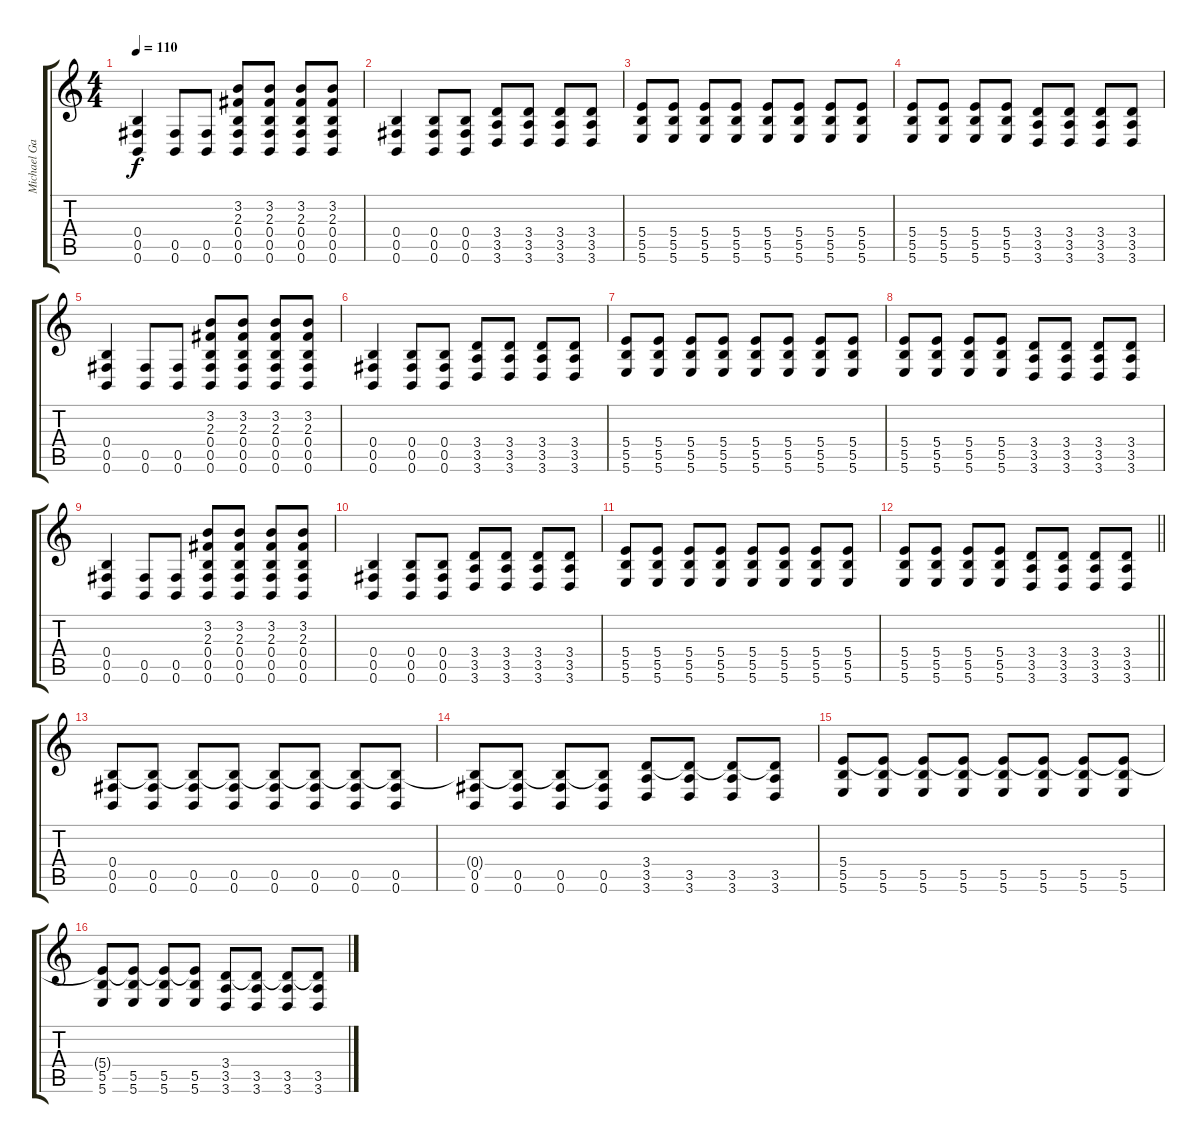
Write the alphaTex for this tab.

\track ("Michael Gallagher Dist" "Michael Ga") {instrument overdrivenguitar}
\staff {score tabs}
\tuning (Db4 Ab3 E3 B2 Gb2 B1) {hide}
\ts (4 4)
\tempo 110
\clef g2
\ks c
(0.4 0.5 0.6).4{dy f} (0.5 0.6).8 (0.5 0.6).8 (3.2 2.3 0.4 0.5 0.6).8 (3.2 2.3 0.4 0.5 0.6).8 (3.2 2.3 0.4 0.5 0.6).8 (3.2 2.3 0.4 0.5 0.6).8 |
(0.4 0.5 0.6).4 (0.4 0.5 0.6).8 (0.4 0.5 0.6).8 (3.4 3.5 3.6).8 (3.4 3.5 3.6).8 (3.4 3.5 3.6).8 (3.4 3.5 3.6).8 |
(5.4 5.5 5.6).8 (5.4 5.5 5.6).8 (5.4 5.5 5.6).8 (5.4 5.5 5.6).8 (5.4 5.5 5.6).8 (5.4 5.5 5.6).8 (5.4 5.5 5.6).8 (5.4 5.5 5.6).8 |
(5.4 5.5 5.6).8 (5.4 5.5 5.6).8 (5.4 5.5 5.6).8 (5.4 5.5 5.6).8 (3.4 3.5 3.6).8 (3.4 3.5 3.6).8 (3.4 3.5 3.6).8 (3.4 3.5 3.6).8 |
(0.4 0.5 0.6).4 (0.5 0.6).8 (0.5 0.6).8 (3.2 2.3 0.4 0.5 0.6).8 (3.2 2.3 0.4 0.5 0.6).8 (3.2 2.3 0.4 0.5 0.6).8 (3.2 2.3 0.4 0.5 0.6).8 |
(0.4 0.5 0.6).4 (0.4 0.5 0.6).8 (0.4 0.5 0.6).8 (3.4 3.5 3.6).8 (3.4 3.5 3.6).8 (3.4 3.5 3.6).8 (3.4 3.5 3.6).8 |
(5.4 5.5 5.6).8 (5.4 5.5 5.6).8 (5.4 5.5 5.6).8 (5.4 5.5 5.6).8 (5.4 5.5 5.6).8 (5.4 5.5 5.6).8 (5.4 5.5 5.6).8 (5.4 5.5 5.6).8 |
(5.4 5.5 5.6).8 (5.4 5.5 5.6).8 (5.4 5.5 5.6).8 (5.4 5.5 5.6).8 (3.4 3.5 3.6).8 (3.4 3.5 3.6).8 (3.4 3.5 3.6).8 (3.4 3.5 3.6).8 |
(0.4 0.5 0.6).4 (0.5 0.6).8 (0.5 0.6).8 (3.2 2.3 0.4 0.5 0.6).8 (3.2 2.3 0.4 0.5 0.6).8 (3.2 2.3 0.4 0.5 0.6).8 (3.2 2.3 0.4 0.5 0.6).8 |
(0.4 0.5 0.6).4 (0.4 0.5 0.6).8 (0.4 0.5 0.6).8 (3.4 3.5 3.6).8 (3.4 3.5 3.6).8 (3.4 3.5 3.6).8 (3.4 3.5 3.6).8 |
(5.4 5.5 5.6).8 (5.4 5.5 5.6).8 (5.4 5.5 5.6).8 (5.4 5.5 5.6).8 (5.4 5.5 5.6).8 (5.4 5.5 5.6).8 (5.4 5.5 5.6).8 (5.4 5.5 5.6).8 |
\barLineRight lightlight
(5.4 5.5 5.6).8 (5.4 5.5 5.6).8 (5.4 5.5 5.6).8 (5.4 5.5 5.6).8 (3.4 3.5 3.6).8 (3.4 3.5 3.6).8 (3.4 3.5 3.6).8 (3.4 3.5 3.6).8 |
(0.4 0.5 0.6).8 (0.4{t} 0.5 0.6).8 (0.4{t} 0.5 0.6).8 (0.4{t} 0.5 0.6).8 (0.4{t} 0.5 0.6).8 (0.4{t} 0.5 0.6).8 (0.4{t} 0.5 0.6).8 (0.4{t} 0.5 0.6).8 |
(0.4{t} 0.5 0.6).8 (0.4{t} 0.5 0.6).8 (0.4{t} 0.5 0.6).8 (0.4{t} 0.5 0.6).8 (3.4 3.5 3.6).8 (3.4{t} 3.5 3.6).8 (3.4{t} 3.5 3.6).8 (3.4{t} 3.5 3.6).8 |
(5.4 5.5 5.6).8 (5.4{t} 5.5 5.6).8 (5.4{t} 5.5 5.6).8 (5.4{t} 5.5 5.6).8 (5.4{t} 5.5 5.6).8 (5.4{t} 5.5 5.6).8 (5.4{t} 5.5 5.6).8 (5.4{t} 5.5 5.6).8 |
(5.4{t} 5.5 5.6).8 (5.4{t} 5.5 5.6).8 (5.4{t} 5.5 5.6).8 (5.4{t} 5.5 5.6).8 (3.4 3.5 3.6).8 (3.4{t} 3.5 3.6).8 (3.4{t} 3.5 3.6).8 (3.4{t} 3.5 3.6).8
